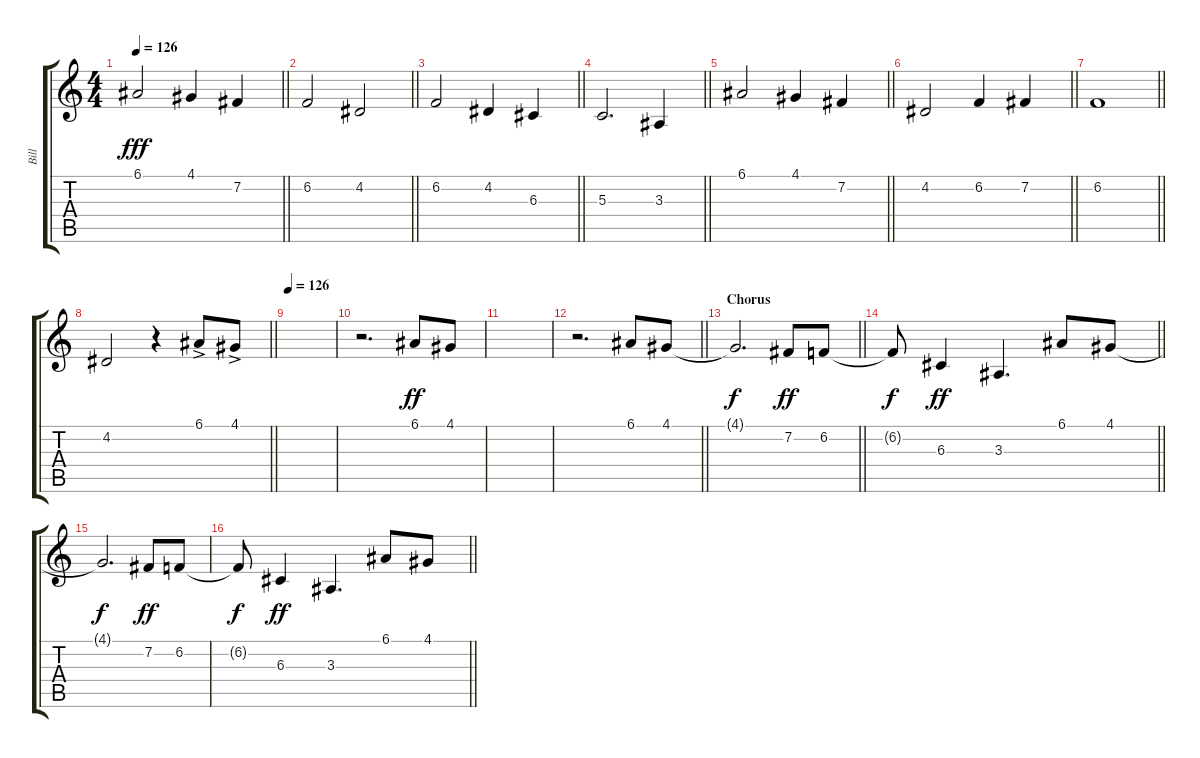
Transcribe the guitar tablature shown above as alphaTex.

\track ("Bill" "Bill") {instrument stringensemble1}
\staff {score tabs}
\tuning (E4 B3 G3 D3 A2 E2) {hide}
\ts (4 4)
\tempo 126
\clef g2
\barLineRight lightlight
\ks c
6.1.2{dy fff} 4.1.4 7.2.4 |
\barLineRight lightlight
6.2.2 4.2.2 |
\barLineRight lightlight
6.2.2 4.2.4 6.3.4 |
\barLineRight lightlight
5.3.2{d} 3.3.4 |
\barLineRight lightlight
6.1.2 4.1.4 7.2.4 |
\barLineRight lightlight
4.2.2 6.2.4 7.2.4 |
\barLineRight lightlight
6.2.1 |
\barLineRight lightlight
4.2.2 r.4 6.1{ac}.8 4.1{ac}.8 |
\tempo 126
|
r.2{d} 6.1.8{dy ff} 4.1.8 |
|
\barLineRight lightlight
r.2{d} 6.1.8 4.1.8 |
\section ("" "Chorus")
\barLineRight lightlight
4.1{t}.2{d dy f} 7.2.8{dy ff} 6.2.8 |
\barLineRight lightlight
6.2{t}.8{dy f} 6.3.4{dy ff} 3.3.4{d} 6.1.8 4.1.8 |
4.1{t}.2{d dy f} 7.2.8{dy ff} 6.2.8 |
\barLineRight lightlight
6.2{t}.8{dy f} 6.3.4{dy ff} 3.3.4{d} 6.1.8 4.1.8
